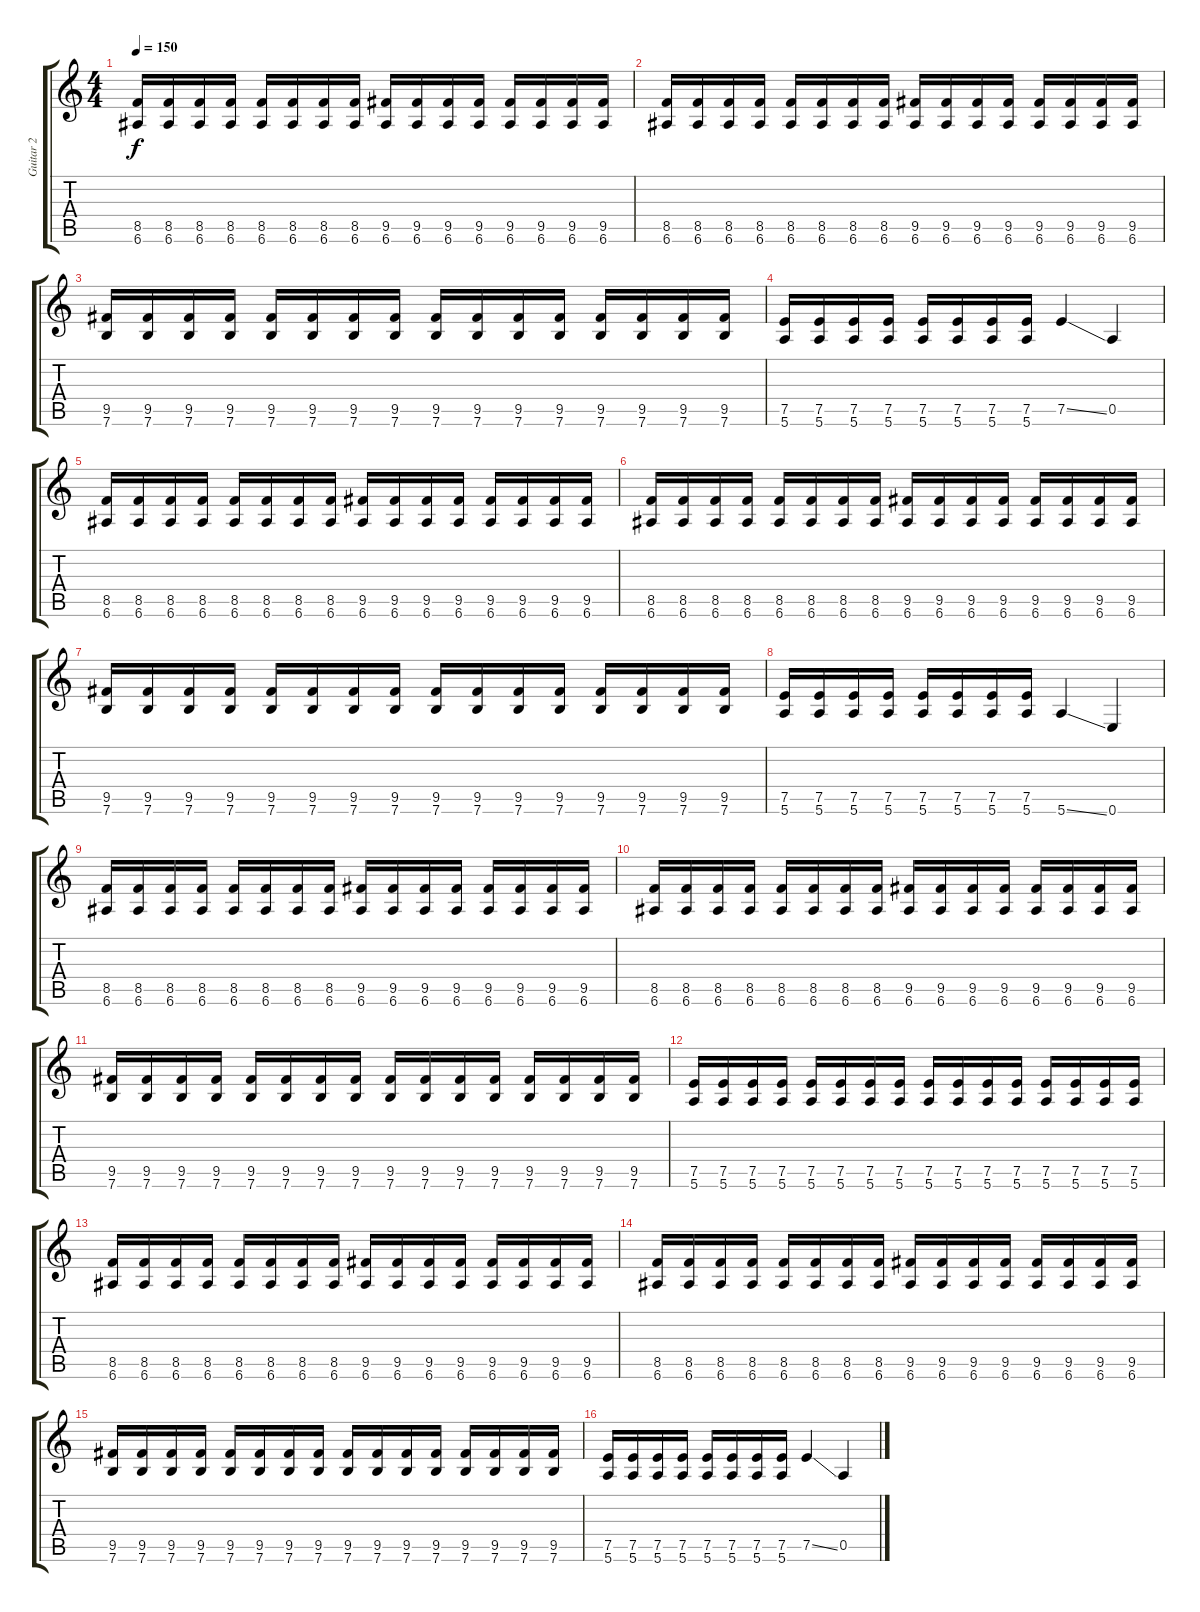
\track ("Guitar 2" "Guitar 2") {instrument distortionguitar}
\staff {score tabs}
\tuning (E4 B3 G3 D3 A2 E2) {hide}
\ts (4 4)
\tempo 150
\clef g2
\ks c
(8.5 6.6).16{dy f} (8.5 6.6).16 (8.5 6.6).16 (8.5 6.6).16 (8.5 6.6).16 (8.5 6.6).16 (8.5 6.6).16 (8.5 6.6).16 (9.5 6.6).16 (9.5 6.6).16 (9.5 6.6).16 (9.5 6.6).16 (9.5 6.6).16 (9.5 6.6).16 (9.5 6.6).16 (9.5 6.6).16 |
(8.5 6.6).16 (8.5 6.6).16 (8.5 6.6).16 (8.5 6.6).16 (8.5 6.6).16 (8.5 6.6).16 (8.5 6.6).16 (8.5 6.6).16 (9.5 6.6).16 (9.5 6.6).16 (9.5 6.6).16 (9.5 6.6).16 (9.5 6.6).16 (9.5 6.6).16 (9.5 6.6).16 (9.5 6.6).16 |
(9.5 7.6).16 (9.5 7.6).16 (9.5 7.6).16 (9.5 7.6).16 (9.5 7.6).16 (9.5 7.6).16 (9.5 7.6).16 (9.5 7.6).16 (9.5 7.6).16 (9.5 7.6).16 (9.5 7.6).16 (9.5 7.6).16 (9.5 7.6).16 (9.5 7.6).16 (9.5 7.6).16 (9.5 7.6).16 |
(7.5 5.6).16 (7.5 5.6).16 (7.5 5.6).16 (7.5 5.6).16 (7.5 5.6).16 (7.5 5.6).16 (7.5 5.6).16 (7.5 5.6).16 7.5{ss}.4 0.5.4 |
(8.5 6.6).16 (8.5 6.6).16 (8.5 6.6).16 (8.5 6.6).16 (8.5 6.6).16 (8.5 6.6).16 (8.5 6.6).16 (8.5 6.6).16 (9.5 6.6).16 (9.5 6.6).16 (9.5 6.6).16 (9.5 6.6).16 (9.5 6.6).16 (9.5 6.6).16 (9.5 6.6).16 (9.5 6.6).16 |
(8.5 6.6).16 (8.5 6.6).16 (8.5 6.6).16 (8.5 6.6).16 (8.5 6.6).16 (8.5 6.6).16 (8.5 6.6).16 (8.5 6.6).16 (9.5 6.6).16 (9.5 6.6).16 (9.5 6.6).16 (9.5 6.6).16 (9.5 6.6).16 (9.5 6.6).16 (9.5 6.6).16 (9.5 6.6).16 |
(9.5 7.6).16 (9.5 7.6).16 (9.5 7.6).16 (9.5 7.6).16 (9.5 7.6).16 (9.5 7.6).16 (9.5 7.6).16 (9.5 7.6).16 (9.5 7.6).16 (9.5 7.6).16 (9.5 7.6).16 (9.5 7.6).16 (9.5 7.6).16 (9.5 7.6).16 (9.5 7.6).16 (9.5 7.6).16 |
(7.5 5.6).16 (7.5 5.6).16 (7.5 5.6).16 (7.5 5.6).16 (7.5 5.6).16 (7.5 5.6).16 (7.5 5.6).16 (7.5 5.6).16 5.6{ss}.4 0.6.4 |
(8.5 6.6).16 (8.5 6.6).16 (8.5 6.6).16 (8.5 6.6).16 (8.5 6.6).16 (8.5 6.6).16 (8.5 6.6).16 (8.5 6.6).16 (9.5 6.6).16 (9.5 6.6).16 (9.5 6.6).16 (9.5 6.6).16 (9.5 6.6).16 (9.5 6.6).16 (9.5 6.6).16 (9.5 6.6).16 |
(8.5 6.6).16 (8.5 6.6).16 (8.5 6.6).16 (8.5 6.6).16 (8.5 6.6).16 (8.5 6.6).16 (8.5 6.6).16 (8.5 6.6).16 (9.5 6.6).16 (9.5 6.6).16 (9.5 6.6).16 (9.5 6.6).16 (9.5 6.6).16 (9.5 6.6).16 (9.5 6.6).16 (9.5 6.6).16 |
(9.5 7.6).16 (9.5 7.6).16 (9.5 7.6).16 (9.5 7.6).16 (9.5 7.6).16 (9.5 7.6).16 (9.5 7.6).16 (9.5 7.6).16 (9.5 7.6).16 (9.5 7.6).16 (9.5 7.6).16 (9.5 7.6).16 (9.5 7.6).16 (9.5 7.6).16 (9.5 7.6).16 (9.5 7.6).16 |
(7.5 5.6).16 (7.5 5.6).16 (7.5 5.6).16 (7.5 5.6).16 (7.5 5.6).16 (7.5 5.6).16 (7.5 5.6).16 (7.5 5.6).16 (7.5 5.6).16 (7.5 5.6).16 (7.5 5.6).16 (7.5 5.6).16 (7.5 5.6).16 (7.5 5.6).16 (7.5 5.6).16 (7.5 5.6).16 |
(8.5 6.6).16 (8.5 6.6).16 (8.5 6.6).16 (8.5 6.6).16 (8.5 6.6).16 (8.5 6.6).16 (8.5 6.6).16 (8.5 6.6).16 (9.5 6.6).16 (9.5 6.6).16 (9.5 6.6).16 (9.5 6.6).16 (9.5 6.6).16 (9.5 6.6).16 (9.5 6.6).16 (9.5 6.6).16 |
(8.5 6.6).16 (8.5 6.6).16 (8.5 6.6).16 (8.5 6.6).16 (8.5 6.6).16 (8.5 6.6).16 (8.5 6.6).16 (8.5 6.6).16 (9.5 6.6).16 (9.5 6.6).16 (9.5 6.6).16 (9.5 6.6).16 (9.5 6.6).16 (9.5 6.6).16 (9.5 6.6).16 (9.5 6.6).16 |
(9.5 7.6).16 (9.5 7.6).16 (9.5 7.6).16 (9.5 7.6).16 (9.5 7.6).16 (9.5 7.6).16 (9.5 7.6).16 (9.5 7.6).16 (9.5 7.6).16 (9.5 7.6).16 (9.5 7.6).16 (9.5 7.6).16 (9.5 7.6).16 (9.5 7.6).16 (9.5 7.6).16 (9.5 7.6).16 |
(7.5 5.6).16 (7.5 5.6).16 (7.5 5.6).16 (7.5 5.6).16 (7.5 5.6).16 (7.5 5.6).16 (7.5 5.6).16 (7.5 5.6).16 7.5{ss}.4 0.5.4
